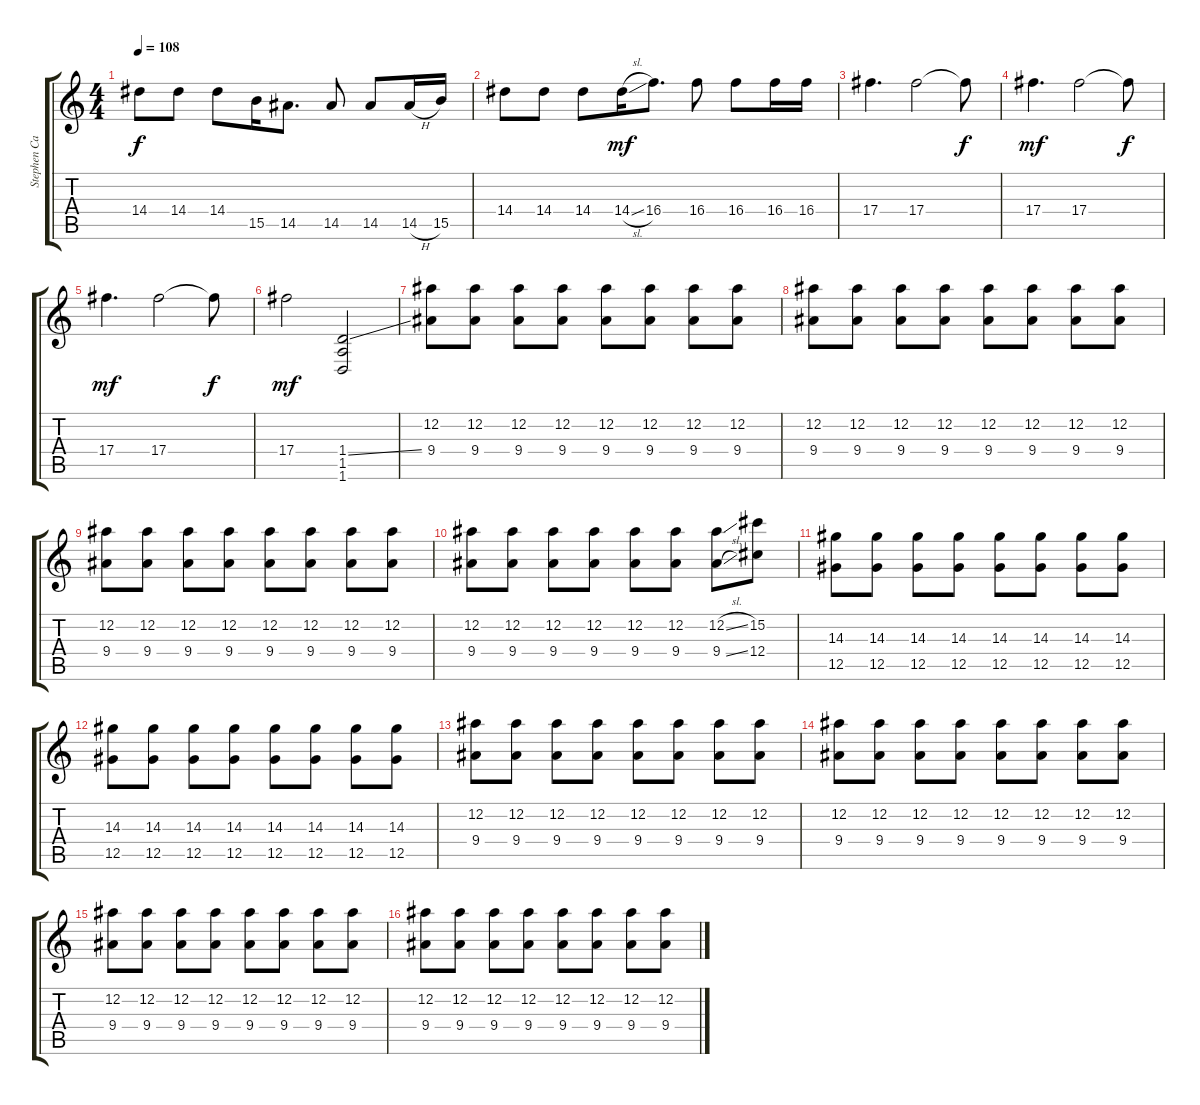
\track ("Stephen Carpenter Distorted" "Stephen Ca") {instrument distortionguitar}
\staff {score tabs}
\tuning (Eb4 Bb3 Gb3 Db3 Ab2 Db2) {hide}
\ts (4 4)
\tempo 108
\clef g2
\ks c
14.4.8{dy f} 14.4.8 14.4.8 15.5.16 14.5.8{d} 14.5.8 14.5.8 14.5{h}.16 15.5.16 |
14.4.8 14.4.8 14.4.8 14.4{sl}.16{dy mf} 16.4.8{d} 16.4.8 16.4.8 16.4.16 16.4.16 |
17.4.4{d} 17.4.2 17.4{t}.8{dy f} |
17.4.4{d dy mf} 17.4.2 17.4{t}.8{dy f} |
17.4.4{d dy mf} 17.4.2 17.4{t}.8{dy f} |
17.4.2{dy mf} (1.4{ss} 1.5 1.6).2 |
(12.2 9.4).8 (12.2 9.4).8 (12.2 9.4).8 (12.2 9.4).8 (12.2 9.4).8 (12.2 9.4).8 (12.2 9.4).8 (12.2 9.4).8 |
(12.2 9.4).8 (12.2 9.4).8 (12.2 9.4).8 (12.2 9.4).8 (12.2 9.4).8 (12.2 9.4).8 (12.2 9.4).8 (12.2 9.4).8 |
(12.2 9.4).8 (12.2 9.4).8 (12.2 9.4).8 (12.2 9.4).8 (12.2 9.4).8 (12.2 9.4).8 (12.2 9.4).8 (12.2 9.4).8 |
(12.2 9.4).8 (12.2 9.4).8 (12.2 9.4).8 (12.2 9.4).8 (12.2 9.4).8 (12.2 9.4).8 (12.2{sl} 9.4{sl}).8 (15.2 12.4).8 |
(14.3 12.5).8 (14.3 12.5).8 (14.3 12.5).8 (14.3 12.5).8 (14.3 12.5).8 (14.3 12.5).8 (14.3 12.5).8 (14.3 12.5).8 |
(14.3 12.5).8 (14.3 12.5).8 (14.3 12.5).8 (14.3 12.5).8 (14.3 12.5).8 (14.3 12.5).8 (14.3 12.5).8 (14.3 12.5).8 |
(12.2 9.4).8 (12.2 9.4).8 (12.2 9.4).8 (12.2 9.4).8 (12.2 9.4).8 (12.2 9.4).8 (12.2 9.4).8 (12.2 9.4).8 |
(12.2 9.4).8 (12.2 9.4).8 (12.2 9.4).8 (12.2 9.4).8 (12.2 9.4).8 (12.2 9.4).8 (12.2 9.4).8 (12.2 9.4).8 |
(12.2 9.4).8 (12.2 9.4).8 (12.2 9.4).8 (12.2 9.4).8 (12.2 9.4).8 (12.2 9.4).8 (12.2 9.4).8 (12.2 9.4).8 |
(12.2 9.4).8 (12.2 9.4).8 (12.2 9.4).8 (12.2 9.4).8 (12.2 9.4).8 (12.2 9.4).8 (12.2 9.4).8 (12.2 9.4).8
